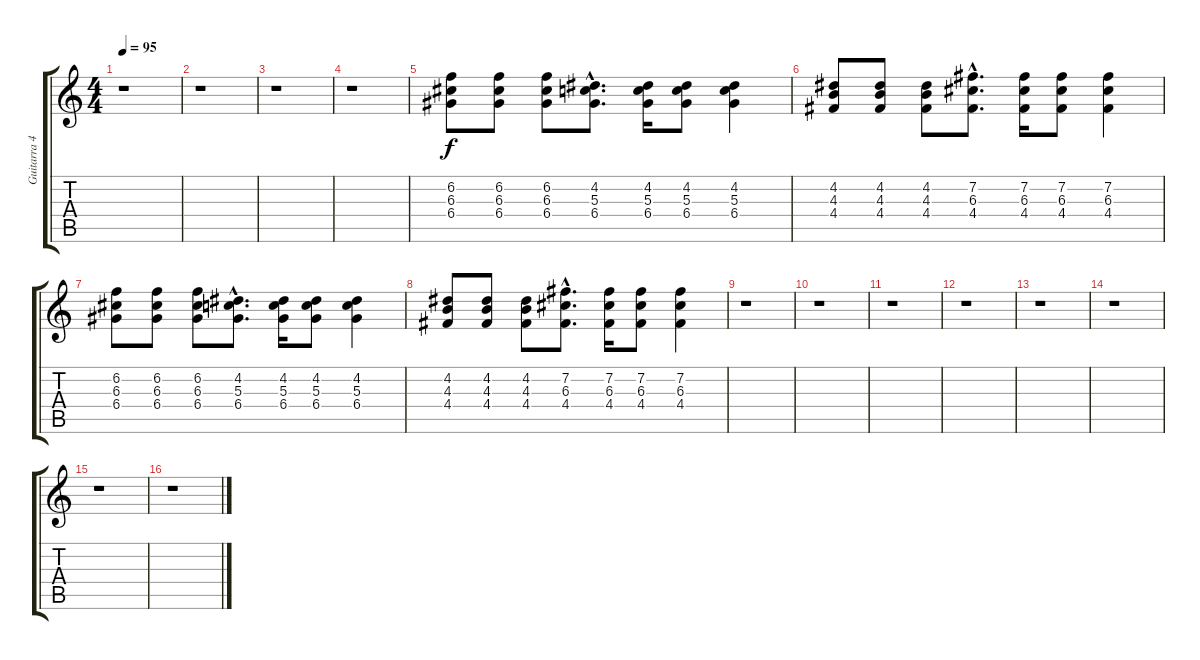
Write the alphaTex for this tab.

\track ("Guitarra 4" "Guitarra 4") {instrument overdrivenguitar}
\staff {score tabs}
\tuning (E4 B3 G3 D3 A2 E2) {hide}
\ts (4 4)
\tempo 95
\clef g2
\ks c
r.1{dy f instrument overdrivenguitar} |
r.1 |
r.1 |
r.1 |
(6.2 6.3 6.4).8 (6.2 6.3 6.4).8 (6.2 6.3 6.4).8 (4.2{hac} 5.3{hac} 6.4{hac}).8{d} (4.2 5.3 6.4).16 (4.2 5.3 6.4).8 (4.2 5.3 6.4).4 |
(4.2 4.3 4.4).8 (4.2 4.3 4.4).8 (4.2 4.3 4.4).8 (7.2{hac} 6.3{hac} 4.4{hac}).8{d} (7.2 6.3 4.4).16 (7.2 6.3 4.4).8 (7.2 6.3 4.4).4 |
(6.2 6.3 6.4).8 (6.2 6.3 6.4).8 (6.2 6.3 6.4).8 (4.2{hac} 5.3{hac} 6.4{hac}).8{d} (4.2 5.3 6.4).16 (4.2 5.3 6.4).8 (4.2 5.3 6.4).4 |
(4.2 4.3 4.4).8 (4.2 4.3 4.4).8 (4.2 4.3 4.4).8 (7.2{hac} 6.3{hac} 4.4{hac}).8{d} (7.2 6.3 4.4).16 (7.2 6.3 4.4).8 (7.2 6.3 4.4).4 |
r.1 |
r.1 |
r.1 |
r.1 |
r.1 |
r.1 |
r.1 |
r.1
